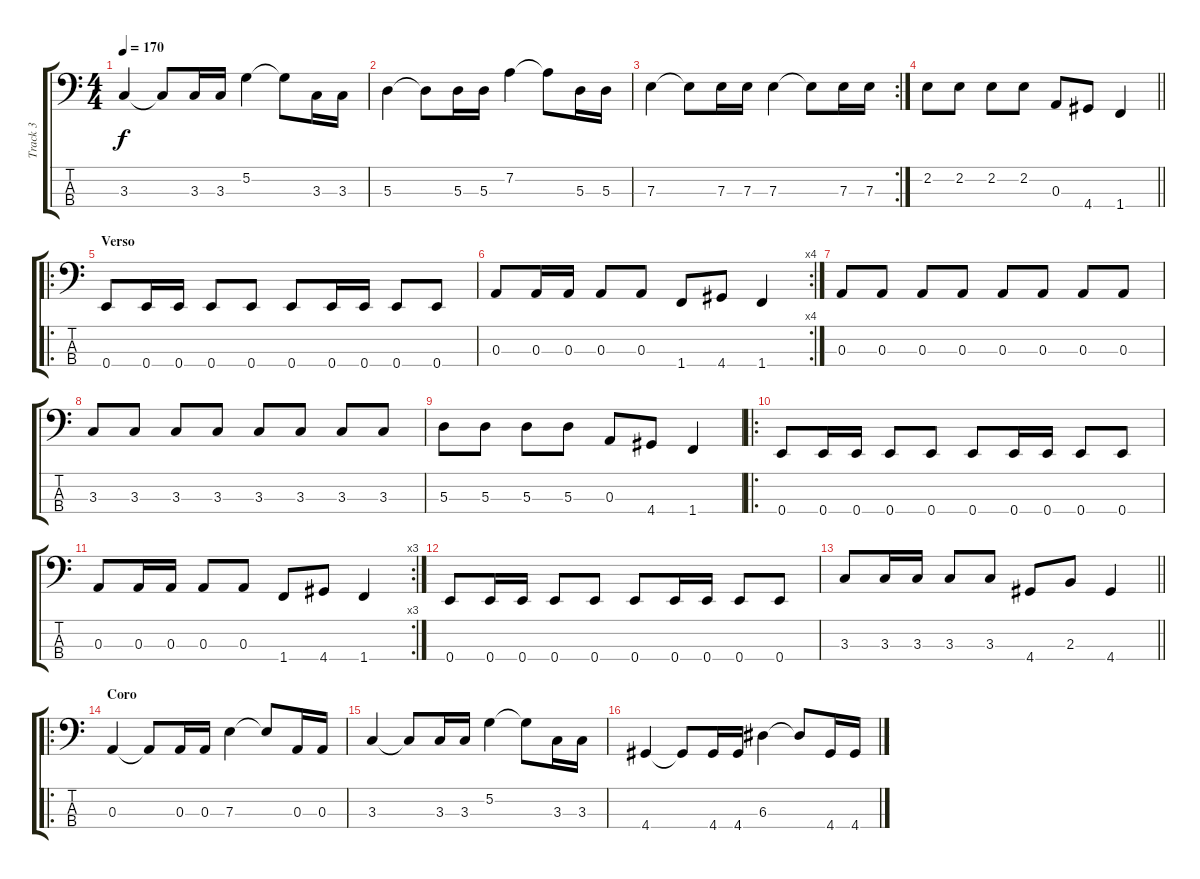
\track ("Track 3" "Track 3") {instrument electricbassfinger}
\staff {score tabs}
\tuning (G2 D2 A1 E1) {hide}
\ts (4 4)
\tempo 170
\clef f4
\ks c
3.3.4{dy f} 3.3{t}.8 3.3.16 3.3.16 5.2.4 5.2{t}.8 3.3.16 3.3.16 |
5.3.4 5.3{t}.8 5.3.16 5.3.16 7.2.4 7.2{t}.8 5.3.16 5.3.16 |
\rc 2
7.3.4 7.3{t}.8 7.3.16 7.3.16 7.3.4 7.3{t}.8 7.3.16 7.3.16 |
\barLineRight lightlight
2.2.8 2.2.8 2.2.8 2.2.8 0.3.8 4.4.8 1.4.4 |
\ro
\section ("" "Verso")
0.4.8 0.4.16 0.4.16 0.4.8 0.4.8 0.4.8 0.4.16 0.4.16 0.4.8 0.4.8 |
\rc 4
0.3.8 0.3.16 0.3.16 0.3.8 0.3.8 1.4.8 4.4.8 1.4.4 |
0.3.8 0.3.8 0.3.8 0.3.8 0.3.8 0.3.8 0.3.8 0.3.8 |
3.3.8 3.3.8 3.3.8 3.3.8 3.3.8 3.3.8 3.3.8 3.3.8 |
5.3.8 5.3.8 5.3.8 5.3.8 0.3.8 4.4.8 1.4.4 |
\ro
0.4.8 0.4.16 0.4.16 0.4.8 0.4.8 0.4.8 0.4.16 0.4.16 0.4.8 0.4.8 |
\rc 3
0.3.8 0.3.16 0.3.16 0.3.8 0.3.8 1.4.8 4.4.8 1.4.4 |
0.4.8 0.4.16 0.4.16 0.4.8 0.4.8 0.4.8 0.4.16 0.4.16 0.4.8 0.4.8 |
\barLineRight lightlight
3.3.8 3.3.16 3.3.16 3.3.8 3.3.8 4.4.8 2.3.8 4.4.4 |
\ro
\section ("" "Coro")
0.3.4 0.3{t}.8 0.3.16 0.3.16 7.3.4 7.3{t}.8 0.3.16 0.3.16 |
3.3.4 3.3{t}.8 3.3.16 3.3.16 5.2.4 5.2{t}.8 3.3.16 3.3.16 |
4.4.4 4.4{t}.8 4.4.16 4.4.16 6.3.4 6.3{t}.8 4.4.16 4.4.16
